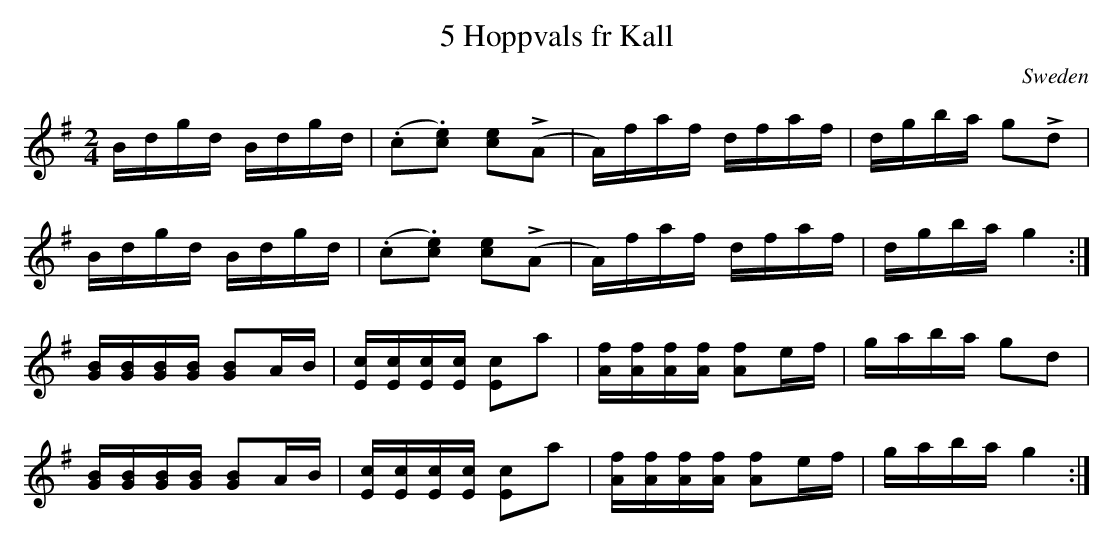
X:1
T:5 Hoppvals fr Kall
O:Sweden
M:2/4
K:G
Bdgd Bdgd | (.c2.[ce]2) [ce]2!emphasis!(A2 | A)faf dfaf | dgba g2!emphasis!d2 |
Bdgd Bdgd | (.c2.[ce]2) [ce]2!emphasis!(A2 | A)faf dfaf | dgba g4 :|
[GB][GB][GB][GB] [GB]2AB | [Ec][Ec][Ec][Ec] [Ec]2a2 | \
[Af][Af][Af][Af] [Af]2ef | gaba g2d2 |
[GB][GB][GB][GB] [GB]2AB | [Ec][Ec][Ec][Ec] [Ec]2a2 | \
[Af][Af][Af][Af] [Af]2ef | gaba g4 :|
